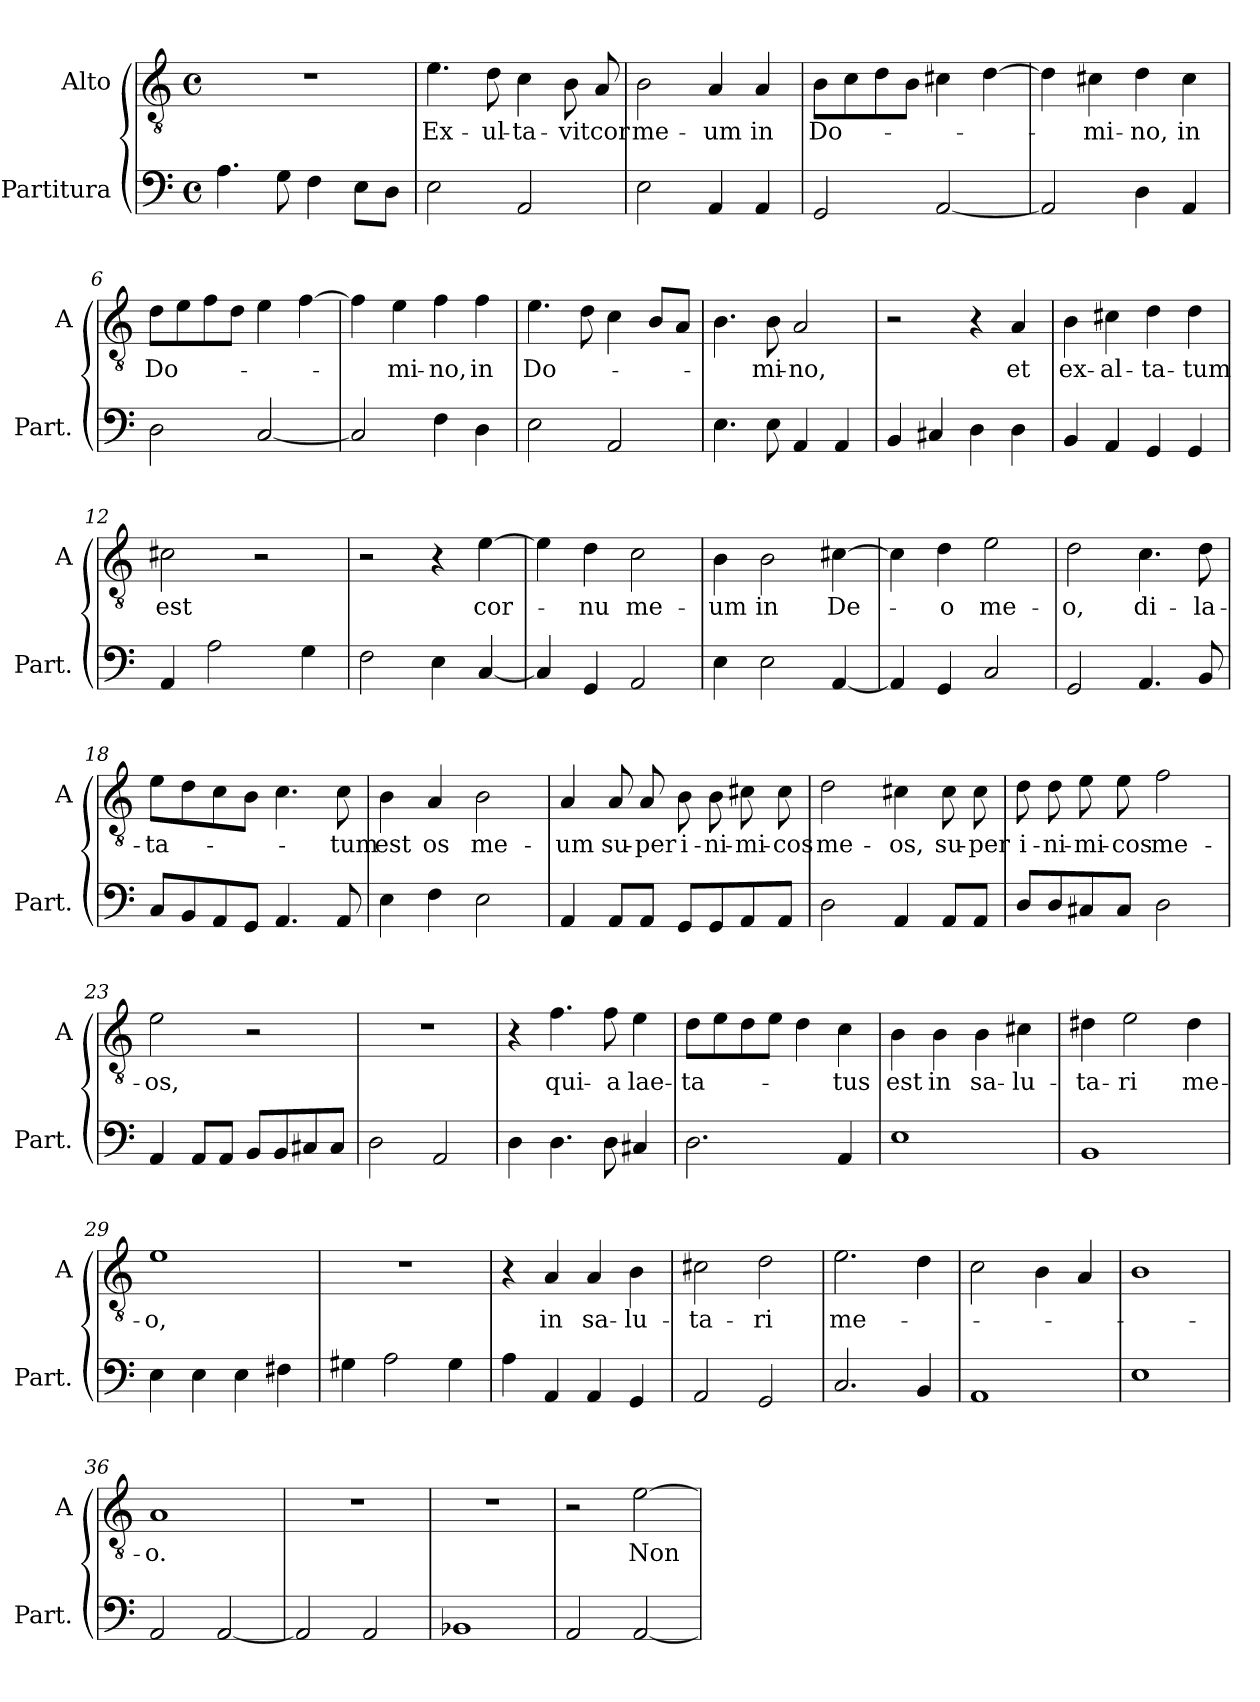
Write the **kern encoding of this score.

**kern	**kern	**text
*part2	*part1	*part1
*staff2	*staff1	*staff1
*I"Partitura	*I"Alto	*
*I'Part.	*I'A	*
*clefF4	*clefGv2	*
*k[]	*k[]	*
*M4/4	*M4/4	*
*met(c)	*met(c)	*
=1	=1	=1
4.A\	1r	.
8G\	.	.
4F\	.	.
8E\L	.	.
8D\J	.	.
=2	=2	=2
2E\	4.e\	Ex-
.	8d\	-ul-
2AA/	4c\	-ta-
.	8B\	-vit
.	8A/	cor
=3	=3	=3
2E\	2B\	me-
4AA/	4A/	-um
4AA/	4A/	in
=4	=4	=4
2GG/	8B\L	Do-
.	8c\	.
.	8d\	.
.	8B\J	.
[2AA/	4c#X\	.
.	[4d\	.
=5	=5	=5
2AA/]	4d\]	.
.	4c#X\	-mi-
4D\	4d\	-no,
4AA/	4c#\	in
=6	=6	=6
2D\	8d\L	Do-
.	8e\	.
.	8f\	.
.	8d\J	.
[2C/	4e\	.
.	[4f\	.
=7	=7	=7
2C/]	4f\]	.
.	4e\	-mi-
4F\	4f\	-no,
4D\	4f\	in
=8	=8	=8
2E\	4.e\	Do-
.	8d\	.
2AA/	4c\	.
.	8B/L	.
.	8A/J	.
=9	=9	=9
4.E\	4.B\	.
8E\	8B\	-mi-
4AA/	2A/	-no,
4AA/	.	.
=10	=10	=10
4BB/	2r	.
4C#X/	.	.
4D\	4r	.
4D\	4A/	et
=11	=11	=11
4BB/	4B\	ex-
4AA/	4c#X\	-al-
4GG/	4d\	-ta-
4GG/	4d\	-tum
=12	=12	=12
4AA/	2c#X\	est
2A\	.	.
.	2r	.
4G\	.	.
=13	=13	=13
2F\	2r	.
4E\	4r	.
[4C/	[4e\	cor-
=14	=14	=14
4C/]	4e\]	.
4GG/	4d\	-nu
2AA/	2c\	me-
=15	=15	=15
4E\	4B\	-um
2E\	2B\	in
[4AA/	[4c#X\	De-
=16	=16	=16
4AA/]	4c#\]	.
4GG/	4d\	-o
2C/	2e\	me-
=17	=17	=17
2GG/	2d\	-o,
4.AA/	4.c\	di-
8BB/	8d\	-la-
=18	=18	=18
8C/L	8e\L	-ta-
8BB/	8d\	.
8AA/	8c\	.
8GG/J	8B\J	.
4.AA/	4.c\	.
8AA/	8c\	-tum
=19	=19	=19
4E\	4B\	est
4F>\	4A/	os
2E\	2B\	me-
=20	=20	=20
4AA/	4A/	-um
8AA/L	8A/	su-
8AA/J	8A/	-per
8GG/L	8B\	i-
8GG/	8B\	-ni-
8AA/	8c#X\	-mi-
8AA/J	8c#\	-cos
=21	=21	=21
2D\	2d\	me-
4AA/	4c#X\	-os,
8AA/L	8c#\	su-
8AA/J	8c#\	-per
=22	=22	=22
8D/L	8d\	i-
8D/	8d\	-ni-
8C#X/	8e\	-mi-
8C#/J	8e\	-cos
2D\	2f\	me-
=23	=23	=23
4AA/	2e\	-os,
8AA/L	.	.
8AA/J	.	.
8BB/L	2r	.
8BB/	.	.
8C#X/	.	.
8C#/J	.	.
=24	=24	=24
2D\	1r	.
2AA/	.	.
=25	=25	=25
4D\	4r	.
4.D\	4.f\	qui-
8D\	8f\	-a
4C#X/	4e\	lae-
=26	=26	=26
2.D\	8d\L	-ta-
.	8e\	.
.	8d\	.
.	8e\J	.
.	4d\	.
4AA/	4c\	-tus
=27	=27	=27
1E	4B\	est
.	4B\	in
.	4B\	sa-
.	4c#X\	-lu-
=28	=28	=28
1BB	4d#X\	-ta-
.	2e\	-ri
.	4d#\	me-
=29	=29	=29
4E\	1e	-o,
4E\	.	.
4E\	.	.
4F#X\	.	.
=30	=30	=30
4G#X\	1r	.
2A\	.	.
4G#\	.	.
=31	=31	=31
4A\	4r	.
4AA/	4A/	in
4AA/	4A/	sa-
4GG/	4B\	-lu-
=32	=32	=32
2AA/	2c#X\	-ta-
2GG/	2d\	-ri
=33	=33	=33
2.C/	2.e\	me-
4BB/	4d\	.
=34	=34	=34
1AA	2c\	.
.	4B\	.
.	4A/	.
=35	=35	=35
1E	1B	.
=36	=36	=36
2AA/	1A	-o.
[2AA/	.	.
=37	=37	=37
2AA/]	1r	.
2AA/	.	.
=38	=38	=38
1BB-X	1r	.
=39	=39	=39
2AA/	2r	.
[2AA/	[2e\	Non
=	=	=
*-	*-	*-
